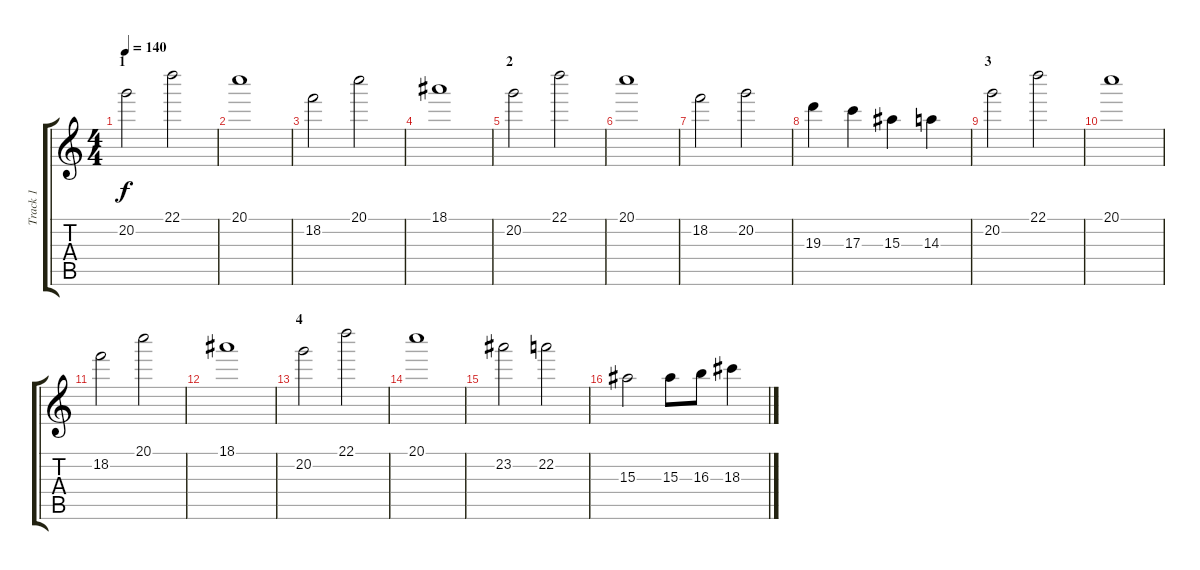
\track ("Track 1" "Track 1") {instrument distortionguitar}
\staff {score tabs}
\tuning (E4 B3 G3 D3 A2 E2) {hide}
\ts (4 4)
\section ("" "1")
\tempo 140
\clef g2
\ks c
20.2.2{dy f instrument distortionguitar} 22.1.2 |
20.1.1 |
18.2.2 20.1.2 |
18.1.1 |
\section ("" "2")
20.2.2 22.1.2 |
20.1.1 |
18.2.2 20.2.2 |
19.3.4 17.3.4 15.3.4 14.3.4 |
\section ("" "3")
20.2.2 22.1.2 |
\section ("" "")
20.1.1 |
18.2.2 20.1.2 |
18.1.1 |
\section ("" "4")
20.2.2 22.1.2 |
20.1.1 |
23.2.2 22.2.2 |
15.3.2 15.3.8 16.3.8 18.3.4
